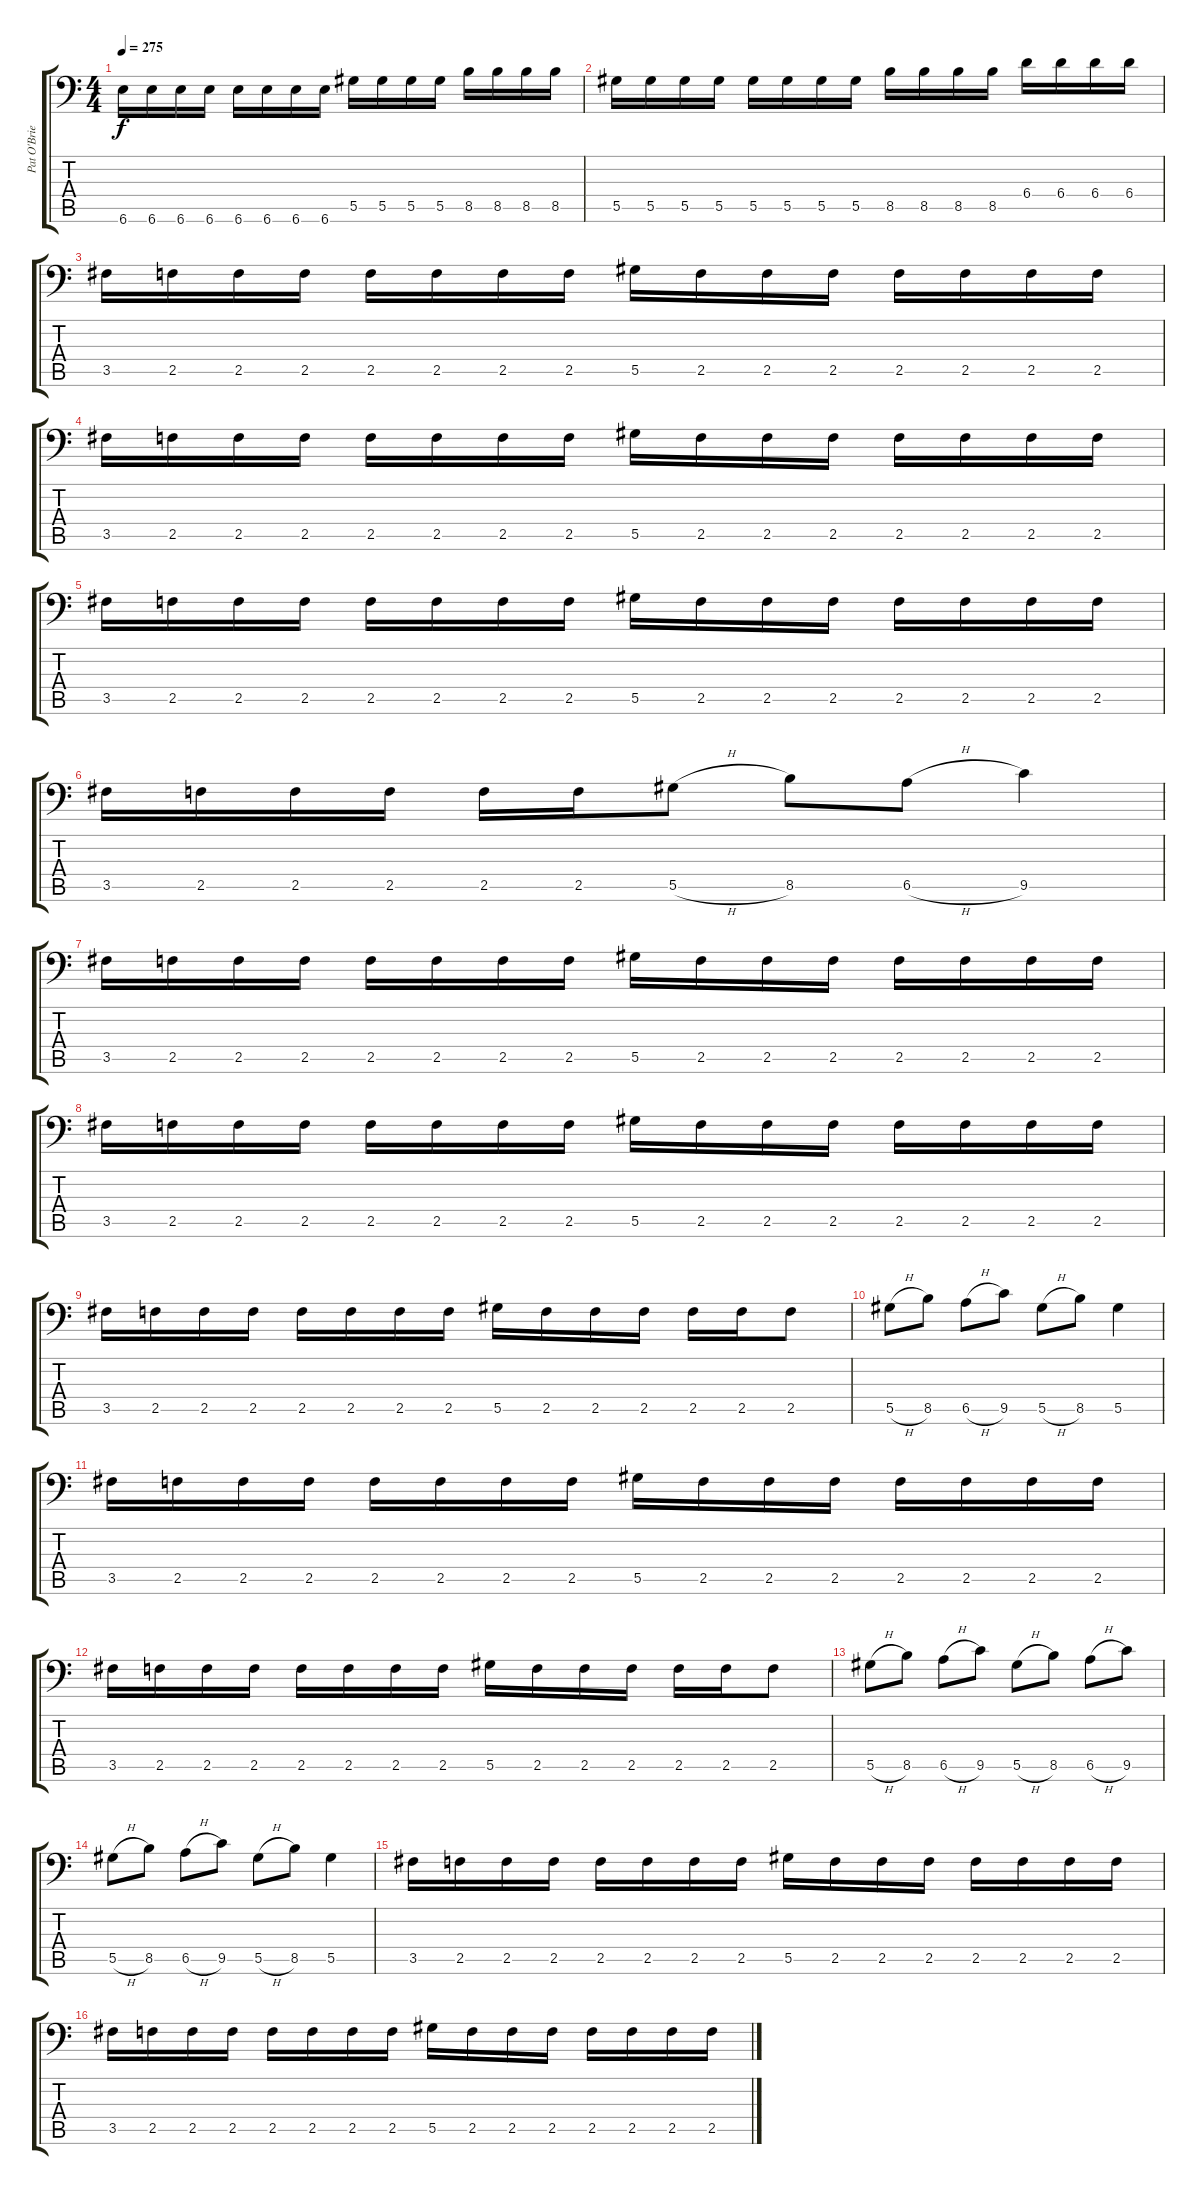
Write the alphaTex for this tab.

\track ("Pat O'Brien" "Pat O'Brie") {instrument distortionguitar}
\staff {score tabs}
\tuning (Bb3 F3 Db3 Ab2 Eb2 Bb1) {hide}
\ts (4 4)
\tempo 275
\clef f4
\ks c
6.6.16{dy f} 6.6.16 6.6.16 6.6.16 6.6.16 6.6.16 6.6.16 6.6.16 5.5.16 5.5.16 5.5.16 5.5.16 8.5.16 8.5.16 8.5.16 8.5.16 |
5.5.16 5.5.16 5.5.16 5.5.16 5.5.16 5.5.16 5.5.16 5.5.16 8.5.16 8.5.16 8.5.16 8.5.16 6.4.16 6.4.16 6.4.16 6.4.16 |
3.5.16 2.5.16 2.5.16 2.5.16 2.5.16 2.5.16 2.5.16 2.5.16 5.5.16 2.5.16 2.5.16 2.5.16 2.5.16 2.5.16 2.5.16 2.5.16 |
3.5.16 2.5.16 2.5.16 2.5.16 2.5.16 2.5.16 2.5.16 2.5.16 5.5.16 2.5.16 2.5.16 2.5.16 2.5.16 2.5.16 2.5.16 2.5.16 |
3.5.16 2.5.16 2.5.16 2.5.16 2.5.16 2.5.16 2.5.16 2.5.16 5.5.16 2.5.16 2.5.16 2.5.16 2.5.16 2.5.16 2.5.16 2.5.16 |
3.5.16 2.5.16 2.5.16 2.5.16 2.5.16 2.5.16 5.5{h}.8 8.5.8 6.5{h}.8 9.5.4 |
3.5.16 2.5.16 2.5.16 2.5.16 2.5.16 2.5.16 2.5.16 2.5.16 5.5.16 2.5.16 2.5.16 2.5.16 2.5.16 2.5.16 2.5.16 2.5.16 |
3.5.16 2.5.16 2.5.16 2.5.16 2.5.16 2.5.16 2.5.16 2.5.16 5.5.16 2.5.16 2.5.16 2.5.16 2.5.16 2.5.16 2.5.16 2.5.16 |
3.5.16 2.5.16 2.5.16 2.5.16 2.5.16 2.5.16 2.5.16 2.5.16 5.5.16 2.5.16 2.5.16 2.5.16 2.5.16 2.5.16 2.5.8 |
5.5{h}.8 8.5.8 6.5{h}.8 9.5.8 5.5{h}.8 8.5.8 5.5.4 |
3.5.16 2.5.16 2.5.16 2.5.16 2.5.16 2.5.16 2.5.16 2.5.16 5.5.16 2.5.16 2.5.16 2.5.16 2.5.16 2.5.16 2.5.16 2.5.16 |
3.5.16 2.5.16 2.5.16 2.5.16 2.5.16 2.5.16 2.5.16 2.5.16 5.5.16 2.5.16 2.5.16 2.5.16 2.5.16 2.5.16 2.5.8 |
5.5{h}.8 8.5.8 6.5{h}.8 9.5.8 5.5{h}.8 8.5.8 6.5{h}.8 9.5.8 |
5.5{h}.8 8.5.8 6.5{h}.8 9.5.8 5.5{h}.8 8.5.8 5.5.4 |
3.5.16 2.5.16 2.5.16 2.5.16 2.5.16 2.5.16 2.5.16 2.5.16 5.5.16 2.5.16 2.5.16 2.5.16 2.5.16 2.5.16 2.5.16 2.5.16 |
3.5.16 2.5.16 2.5.16 2.5.16 2.5.16 2.5.16 2.5.16 2.5.16 5.5.16 2.5.16 2.5.16 2.5.16 2.5.16 2.5.16 2.5.16 2.5.16
